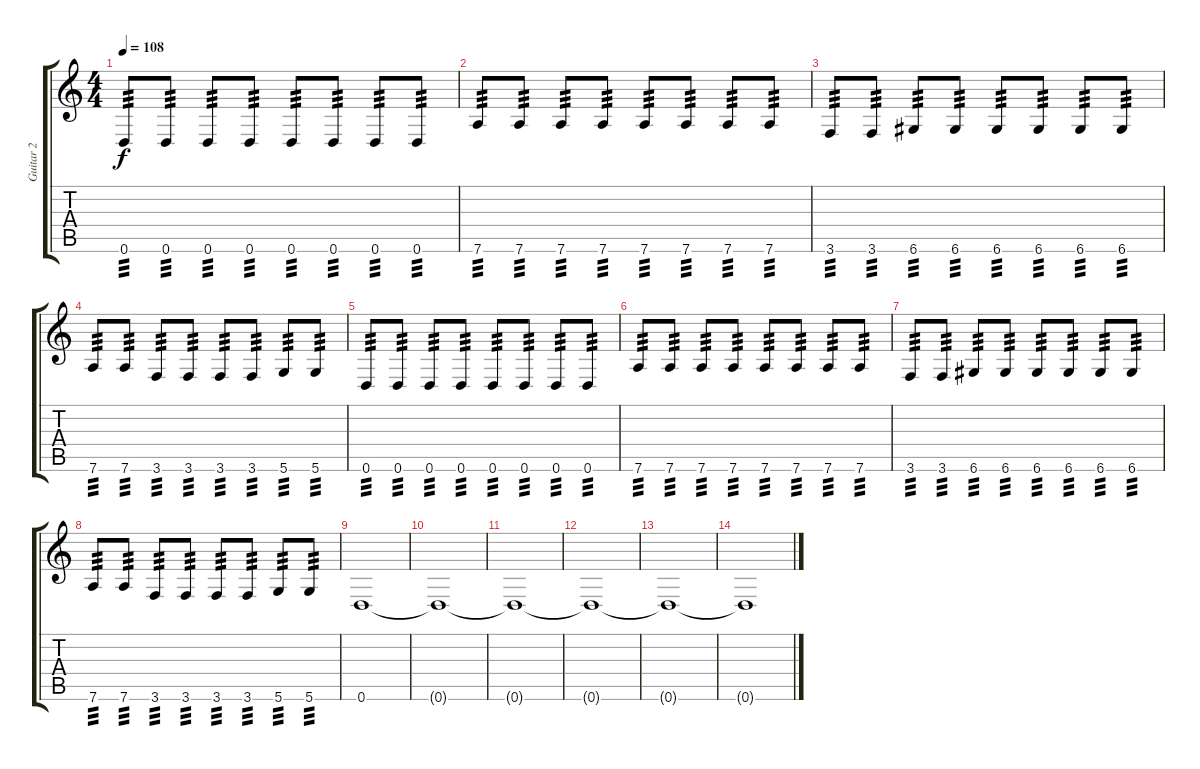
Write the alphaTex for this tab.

\track ("Guitar 2" "Guitar 2") {instrument distortionguitar}
\staff {score tabs}
\tuning (E4 B3 G3 D3 A2 D2) {hide}
\ts (4 4)
\tempo 108
\clef g2
\ks c
0.6.8{tp 3 dy f} 0.6.8{tp 3} 0.6.8{tp 3} 0.6.8{tp 3} 0.6.8{tp 3} 0.6.8{tp 3} 0.6.8{tp 3} 0.6.8{tp 3} |
7.6.8{tp 3} 7.6.8{tp 3} 7.6.8{tp 3} 7.6.8{tp 3} 7.6.8{tp 3} 7.6.8{tp 3} 7.6.8{tp 3} 7.6.8{tp 3} |
3.6.8{tp 3} 3.6.8{tp 3} 6.6.8{tp 3} 6.6.8{tp 3} 6.6.8{tp 3} 6.6.8{tp 3} 6.6.8{tp 3} 6.6.8{tp 3} |
7.6.8{tp 3} 7.6.8{tp 3} 3.6.8{tp 3} 3.6.8{tp 3} 3.6.8{tp 3} 3.6.8{tp 3} 5.6.8{tp 3} 5.6.8{tp 3} |
0.6.8{tp 3} 0.6.8{tp 3} 0.6.8{tp 3} 0.6.8{tp 3} 0.6.8{tp 3} 0.6.8{tp 3} 0.6.8{tp 3} 0.6.8{tp 3} |
7.6.8{tp 3} 7.6.8{tp 3} 7.6.8{tp 3} 7.6.8{tp 3} 7.6.8{tp 3} 7.6.8{tp 3} 7.6.8{tp 3} 7.6.8{tp 3} |
3.6.8{tp 3} 3.6.8{tp 3} 6.6.8{tp 3} 6.6.8{tp 3} 6.6.8{tp 3} 6.6.8{tp 3} 6.6.8{tp 3} 6.6.8{tp 3} |
7.6.8{tp 3} 7.6.8{tp 3} 3.6.8{tp 3} 3.6.8{tp 3} 3.6.8{tp 3} 3.6.8{tp 3} 5.6.8{tp 3} 5.6.8{tp 3} |
0.6.1 |
0.6{t}.1 |
0.6{t}.1 |
0.6{t}.1 |
0.6{t}.1 |
0.6{t}.1
